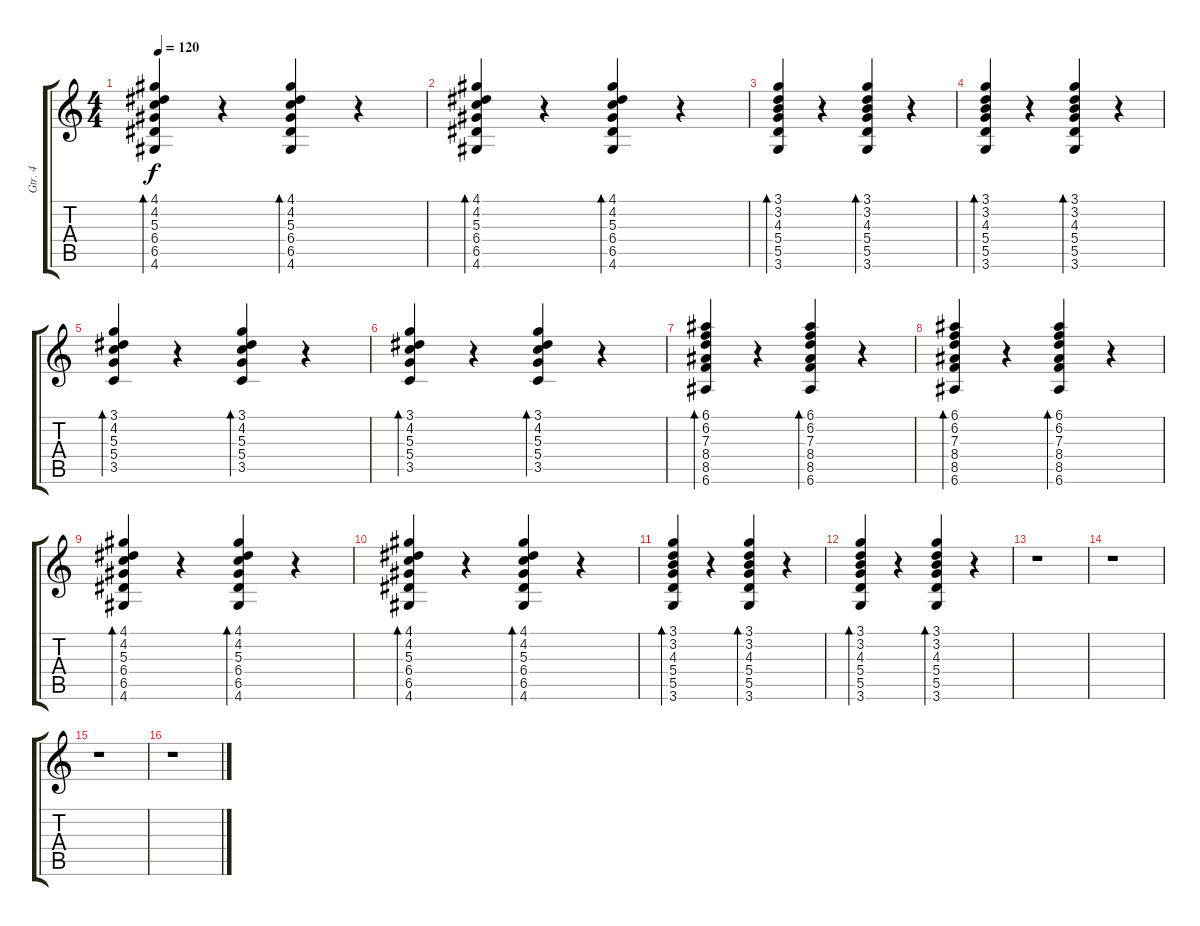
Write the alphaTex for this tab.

\track ("Gtr. 4" "Gtr. 4") {instrument acousticguitarsteel}
\staff {score tabs}
\tuning (E4 B3 G3 D3 A2 E2) {hide}
\ts (4 4)
\tempo 120
\clef g2
\ks c
(4.1 4.2 5.3 6.4 6.5 4.6).4{bd 30 dy f} r.4 (4.1 4.2 5.3 6.4 6.5 4.6).4{bd 30} r.4 |
(4.1 4.2 5.3 6.4 6.5 4.6).4{bd 30} r.4 (4.1 4.2 5.3 6.4 6.5 4.6).4{bd 30} r.4 |
(3.1 3.2 4.3 5.4 5.5 3.6).4{bd 30} r.4 (3.1 3.2 4.3 5.4 5.5 3.6).4{bd 30} r.4 |
(3.1 3.2 4.3 5.4 5.5 3.6).4{bd 30} r.4 (3.1 3.2 4.3 5.4 5.5 3.6).4{bd 30} r.4 |
(3.1 4.2 5.3 5.4 3.5).4{bd 30} r.4 (3.1 4.2 5.3 5.4 3.5).4{bd 30} r.4 |
(3.1 4.2 5.3 5.4 3.5).4{bd 30} r.4 (3.1 4.2 5.3 5.4 3.5).4{bd 30} r.4 |
(6.1 6.2 7.3 8.4 8.5 6.6).4{bd 30} r.4 (6.1 6.2 7.3 8.4 8.5 6.6).4{bd 30} r.4 |
(6.1 6.2 7.3 8.4 8.5 6.6).4{bd 30} r.4 (6.1 6.2 7.3 8.4 8.5 6.6).4{bd 30} r.4 |
(4.1 4.2 5.3 6.4 6.5 4.6).4{bd 30} r.4 (4.1 4.2 5.3 6.4 6.5 4.6).4{bd 30} r.4 |
(4.1 4.2 5.3 6.4 6.5 4.6).4{bd 30} r.4 (4.1 4.2 5.3 6.4 6.5 4.6).4{bd 30} r.4 |
(3.1 3.2 4.3 5.4 5.5 3.6).4{bd 30} r.4 (3.1 3.2 4.3 5.4 5.5 3.6).4{bd 30} r.4 |
(3.1 3.2 4.3 5.4 5.5 3.6).4{bd 30} r.4 (3.1 3.2 4.3 5.4 5.5 3.6).4{bd 30} r.4 |
r.1 |
r.1 |
r.1 |
r.1
